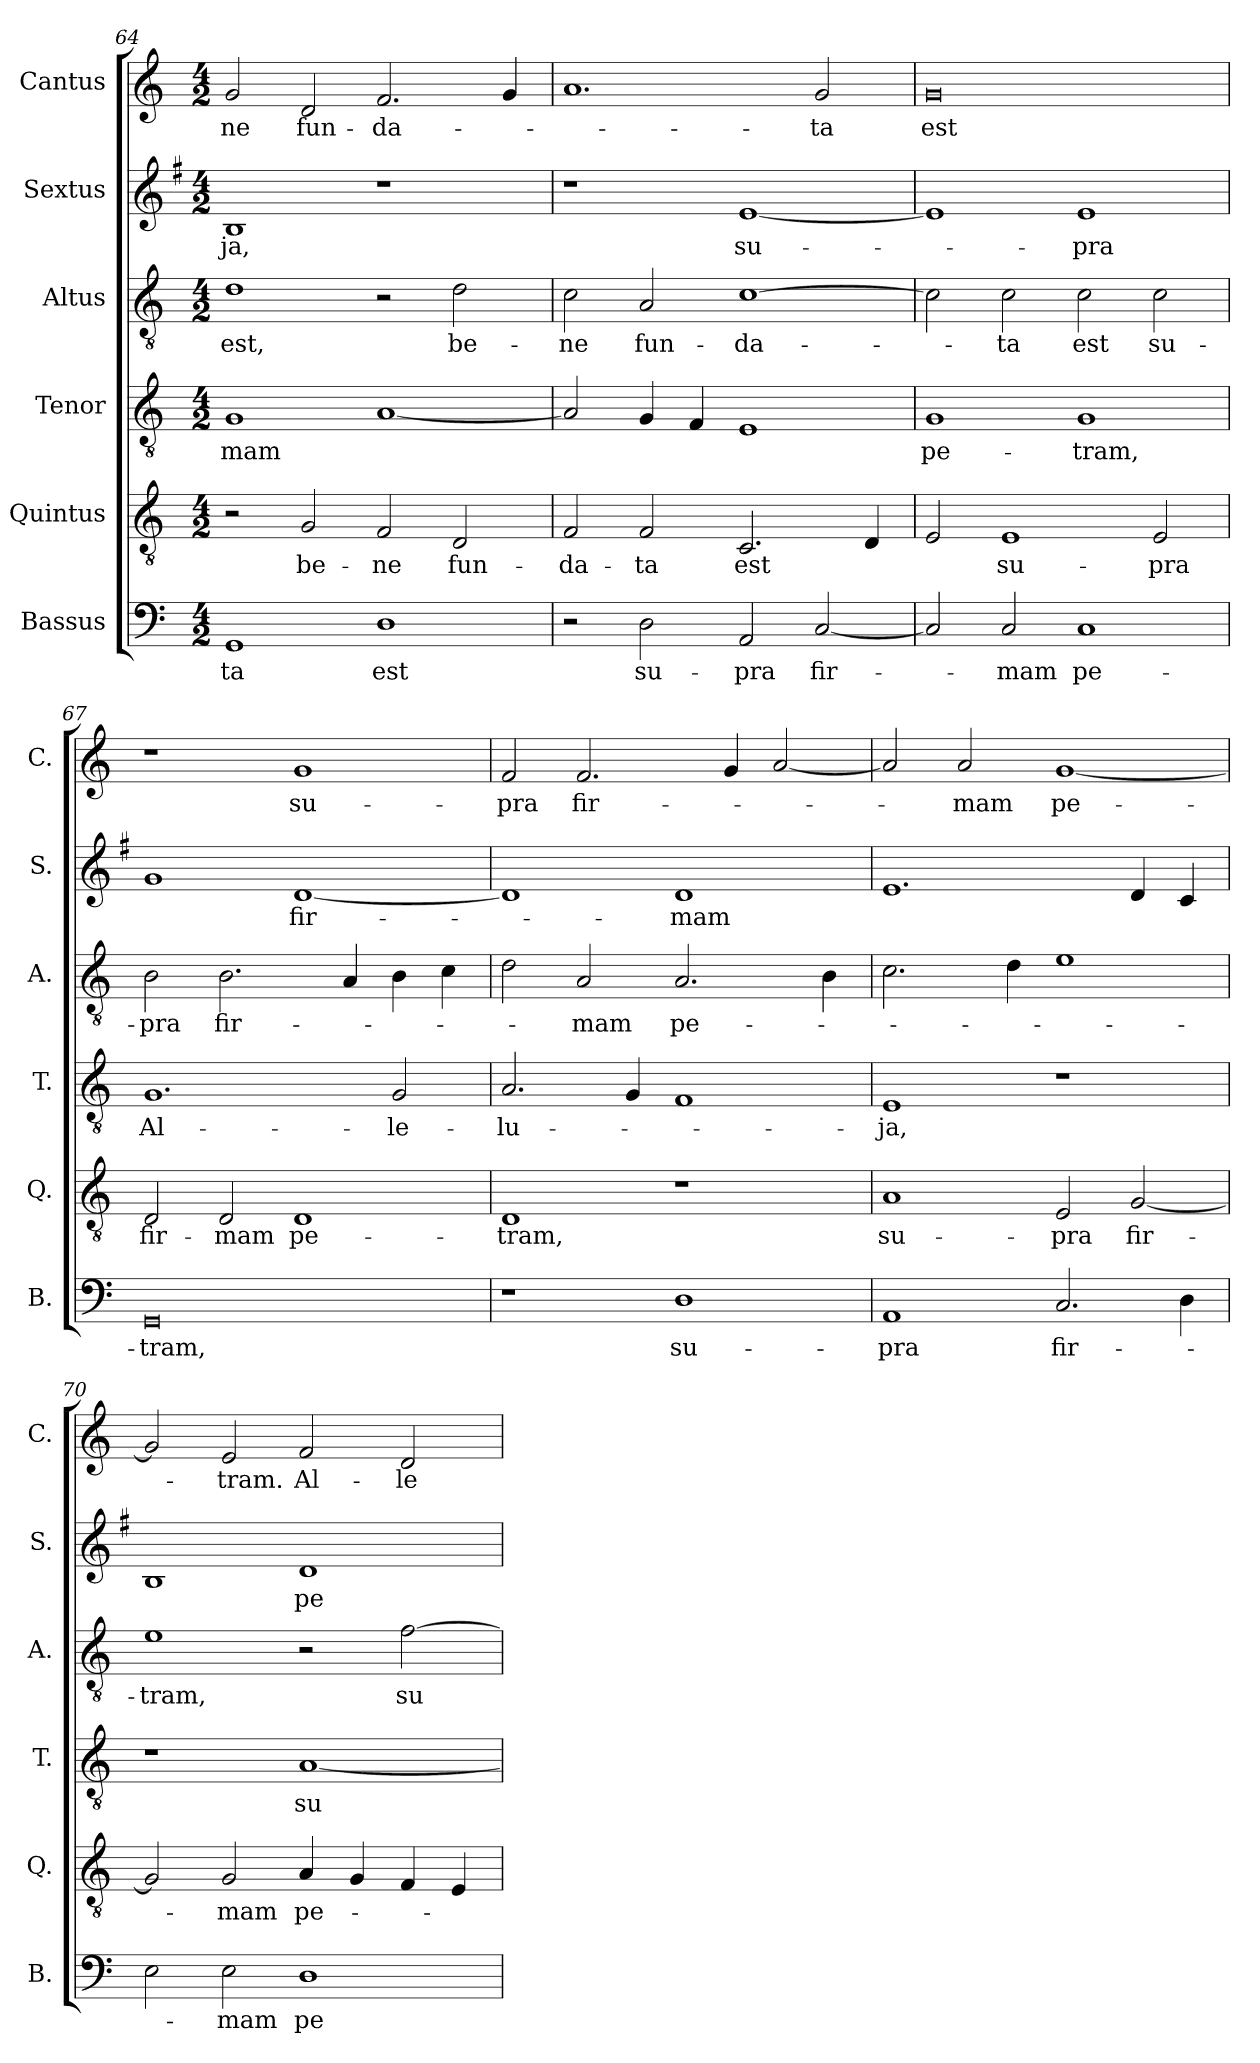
**kern	**text	**kern	**text	**kern	**text	**kern	**text	**kern	**text	**kern	**text
*part6	*part6	*part5	*part5	*part4	*part4	*part3	*part3	*part2	*part2	*part1	*part1
*staff6	*staff6	*staff5	*staff5	*staff4	*staff4	*staff3	*staff3	*staff2	*staff2	*staff1	*staff1
*I"Bassus	*	*I"Quintus	*	*I"Tenor	*	*I"Altus	*	*I"Sextus	*	*I"Cantus	*
*I'B.	*	*I'Q.	*	*I'T.	*	*I'A.	*	*I'S.	*	*I'C.	*
*clefF4	*	*clefGv2	*	*clefGv2	*	*clefGv2	*	*clefG2	*	*clefG2	*
*k[]	*	*k[]	*	*k[]	*	*k[]	*	*k[f#]	*	*k[]	*
*M4/2	*	*M4/2	*	*M4/2	*	*M4/2	*	*M4/2	*	*M4/2	*
=64	=64	=64	=64	=64	=64	=64	=64	=64	=64	=64	=64
!	!LO:LY:b	!	!	!	!LO:LY:b	!	!LO:LY:b	!	!LO:LY:b	!	!LO:LY:b
1GG	-ta	2r	.	1G	-mam	1d	est,	1B	-ja,	2g/	-ne
!	!	!	!LO:LY:b	!	!	!	!	!	!	!	!LO:LY:b
.	.	2G/	be-	.	.	.	.	.	.	2d/	fun-
!	!LO:LY:b	!	!LO:LY:b	!	!	!	!	!	!	!	!LO:LY:b
1D	est	2F/	-ne	[1A	.	2r	.	1r	.	2.f/	-da-
!	!	!	!LO:LY:b	!	!	!	!LO:LY:b	!	!	!	!
.	.	2D/	fun-	.	.	2d\	be-	.	.	.	.
.	.	.	.	.	.	.	.	.	.	4g/	.
=65	=65	=65	=65	=65	=65	=65	=65	=65	=65	=65	=65
!	!	!	!LO:LY:b	!	!	!	!LO:LY:b	!	!	!	!
2r	.	2F/	-da-	2A/]	.	2c\	-ne	1r	.	1.a	.
!	!LO:LY:b	!	!LO:LY:b	!	!	!	!LO:LY:b	!	!	!	!
2D\	su-	2F/	-ta	4G/	.	2A/	fun-	.	.	.	.
.	.	.	.	4F/	.	.	.	.	.	.	.
!	!LO:LY:b	!	!LO:LY:b	!	!	!	!LO:LY:b	!	!LO:LY:b	!	!
2AA/	-pra	2.C/	est	1E	.	[1c	-da-	[1e	su-	.	.
!	!LO:LY:b	!	!	!	!	!	!	!	!	!	!LO:LY:b
[2C/	fir-	.	.	.	.	.	.	.	.	2g/	-ta
.	.	4D/	.	.	.	.	.	.	.	.	.
=66	=66	=66	=66	=66	=66	=66	=66	=66	=66	=66	=66
!	!	!	!	!	!LO:LY:b	!	!	!	!	!	!LO:LY:b
2C/]	.	2E/	.	1G	pe-	2c\]	.	1e]	.	0g	est
!	!LO:LY:b	!	!LO:LY:b	!	!	!	!LO:LY:b	!	!	!	!
2C/	-mam	1E	su-	.	.	2c\	-ta	.	.	.	.
!	!LO:LY:b	!	!	!	!LO:LY:b	!	!LO:LY:b	!	!LO:LY:b	!	!
1C	pe-	.	.	1G	-tram,	2c\	est	1e	-pra	.	.
!	!	!	!LO:LY:b	!	!	!	!LO:LY:b	!	!	!	!
.	.	2E/	-pra	.	.	2c\	su-	.	.	.	.
=67	=67	=67	=67	=67	=67	=67	=67	=67	=67	=67	=67
!	!LO:LY:b	!	!LO:LY:b	!	!LO:LY:b	!	!LO:LY:b	!	!	!	!
0GG	-tram,	2D/	fir-	1.G	Al-	2B\	-pra	1g	.	1r	.
!	!	!	!LO:LY:b	!	!	!	!LO:LY:b	!	!	!	!
.	.	2D/	-mam	.	.	2.B\	fir-	.	.	.	.
!	!	!	!LO:LY:b	!	!	!	!	!	!LO:LY:b	!	!LO:LY:b
.	.	1D	pe-	.	.	.	.	[1d	fir-	1g	su-
.	.	.	.	.	.	4A/	.	.	.	.	.
!	!	!	!	!	!LO:LY:b	!	!	!	!	!	!
.	.	.	.	2G/	-le-	4B\	.	.	.	.	.
.	.	.	.	.	.	4c\	.	.	.	.	.
=68	=68	=68	=68	=68	=68	=68	=68	=68	=68	=68	=68
!	!	!	!LO:LY:b	!	!LO:LY:b	!	!	!	!	!	!LO:LY:b
1r	.	1D	-tram,	2.A/	-lu-	2d\	.	1d]	.	2f/	-pra
!	!	!	!	!	!	!	!LO:LY:b	!	!	!	!LO:LY:b
.	.	.	.	.	.	2A/	-mam	.	.	2.f/	fir-
.	.	.	.	4G/	.	.	.	.	.	.	.
!	!LO:LY:b	!	!	!	!	!	!LO:LY:b	!	!LO:LY:b	!	!
1D	su-	1r	.	1F	.	2.A/	pe-	1d	-mam	.	.
.	.	.	.	.	.	.	.	.	.	4g/	.
.	.	.	.	.	.	.	.	.	.	[2a/	.
.	.	.	.	.	.	4B\	.	.	.	.	.
!!LO:LB:g=z
=69	=69	=69	=69	=69	=69	=69	=69	=69	=69	=69	=69
!	!LO:LY:b	!	!LO:LY:b	!	!LO:LY:b	!	!	!	!	!	!
1AA	-pra	1A	su-	1E	-ja,	2.c\	.	1.e	.	2a/]	.
!	!	!	!	!	!	!	!	!	!	!	!LO:LY:b
.	.	.	.	.	.	.	.	.	.	2a/	-mam
.	.	.	.	.	.	4d\	.	.	.	.	.
!	!LO:LY:b	!	!LO:LY:b	!	!	!	!	!	!	!	!LO:LY:b
2.C/	fir-	2E/	-pra	1r	.	1e	.	.	.	[1g	pe-
!	!	!	!LO:LY:b	!	!	!	!	!	!	!	!
.	.	[2G/	fir-	.	.	.	.	4d/	.	.	.
4D\	.	.	.	.	.	.	.	4c/	.	.	.
=70	=70	=70	=70	=70	=70	=70	=70	=70	=70	=70	=70
!	!	!	!	!	!	!	!LO:LY:b	!	!	!	!
2E\	.	2G/]	.	1r	.	1e	-tram,	1B	.	2g/]	.
!	!LO:LY:b	!	!LO:LY:b	!	!	!	!	!	!	!	!LO:LY:b
2E\	-mam	2G/	-mam	.	.	.	.	.	.	2e/	-tram.
!	!LO:LY:b	!	!LO:LY:b	!	!LO:LY:b	!	!	!	!LO:LY:b	!	!LO:LY:b
1D	pe-	4A/	pe-	[1A	su-	2r	.	1d	pe-	2f/	Al-
.	.	4G/	.	.	.	.	.	.	.	.	.
!	!	!	!	!	!	!	!LO:LY:b	!	!	!	!LO:LY:b
.	.	4F/	.	.	.	[2f\	su-	.	.	2d/	-le-
.	.	4E/	.	.	.	.	.	.	.	.	.
=	=	=	=	=	=	=	=	=	=	=	=
*-	*-	*-	*-	*-	*-	*-	*-	*-	*-	*-	*-
